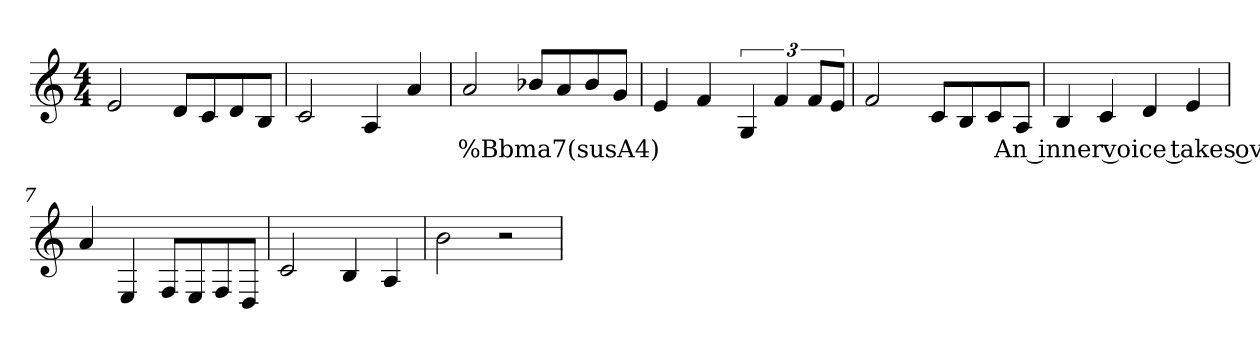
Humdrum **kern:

**kern	**text
*part1	*part1
*staff1	*staff1
*clefG2	*
*k[]	*
*C:	*
*M4/4	*
=1	=1
2e	.
8dL	.
8c	.
8d	.
8BJ	.
=2	=2
2c	.
4A	.
4a	.
=3	=3
2a	%Bbma7(susA4)
8b-XL	.
8a	.
8b-	.
8gJ	.
=4	=4
4e	.
4f	.
6G	.
6f	.
12fL	.
12eJ	.
=5	=5
2f	.
8cL	.
8B	.
8c	.
8AJ	An inner voice takes over the theme in this measure; uppervoice not depicted after beat 1
=6	=6
4B	.
4c	.
4d	.
4e	.
=7	=7
4a	.
4E	.
8FL	.
8E	.
8F	.
8DJ	.
=8	=8
2c	.
4B	.
4A	.
=9	=9
2b	.
2r	.
=	=
*-	*-
